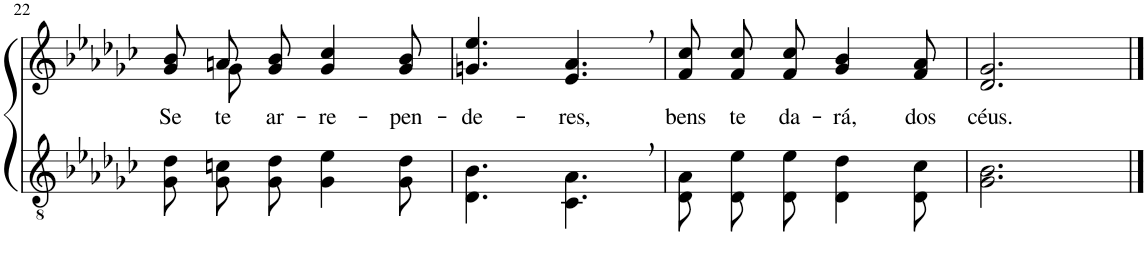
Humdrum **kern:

**kern	**kern	**text
*part2	*part1	*part1
*staff2	*staff1	*staff1
*I"Parte III e IV	*I"Parte I e II	*
!!LO:PB:g=z
*clefGv2	*clefG2	*
*Trd3c5	*Trd3c5	*
*k[b-e-a-d-g-c-]	*k[b-e-a-d-g-c-]	*
*M6/8	*M6/8	*
=22	=22	=22
!	!	!LO:LY:b
*	*^	*
8G-\ 8d-\L	8g-/ 8b-/L	8ryy	Se
!	!	!	!LO:LY:b
8G-\ 8cn\	8an/	8g-\	te
!	!	!	!LO:LY:b
8G-\ 8d-\J	8g-/ 8b-/J	2ryy	ar-
!	!	!	!LO:LY:b
4G-\ 4e-\	4g-/ 4cc-/	.	-re-
!	!	!	!LO:LY:b
8G-\ 8d-\	8g-/ 8b-/	.	-pen-
*	*v	*v	*
=23	=23	=23
!	!	!LO:LY:b
4.D-\ 4.B-\	4.gn/ 4.ee-/	-de-
!	!	!LO:LY:b
4.C-\, 4.A-\,	4.e-/, 4.a-/,	-res,
=24	=24	=24
!	!	!LO:LY:b
8D-/ 8A-/L	8f/ 8cc-/L	bens
!	!	!LO:LY:b
8D-/ 8e-/	8f/ 8cc-/	te
!	!	!LO:LY:b
8D-/ 8e-/J	8f/ 8cc-/J	da-
!	!	!LO:LY:b
4D-\ 4d-\	4g-/ 4b-/	-rá,
!	!	!LO:LY:b
8D-\ 8c-\	8f/ 8a-/	dos
=25	=25	=25
!	!	!LO:LY:b
2.G-\ 2.B-\	2.d-/ 2.g-/	céus.
==	==	==
*-	*-	*-
